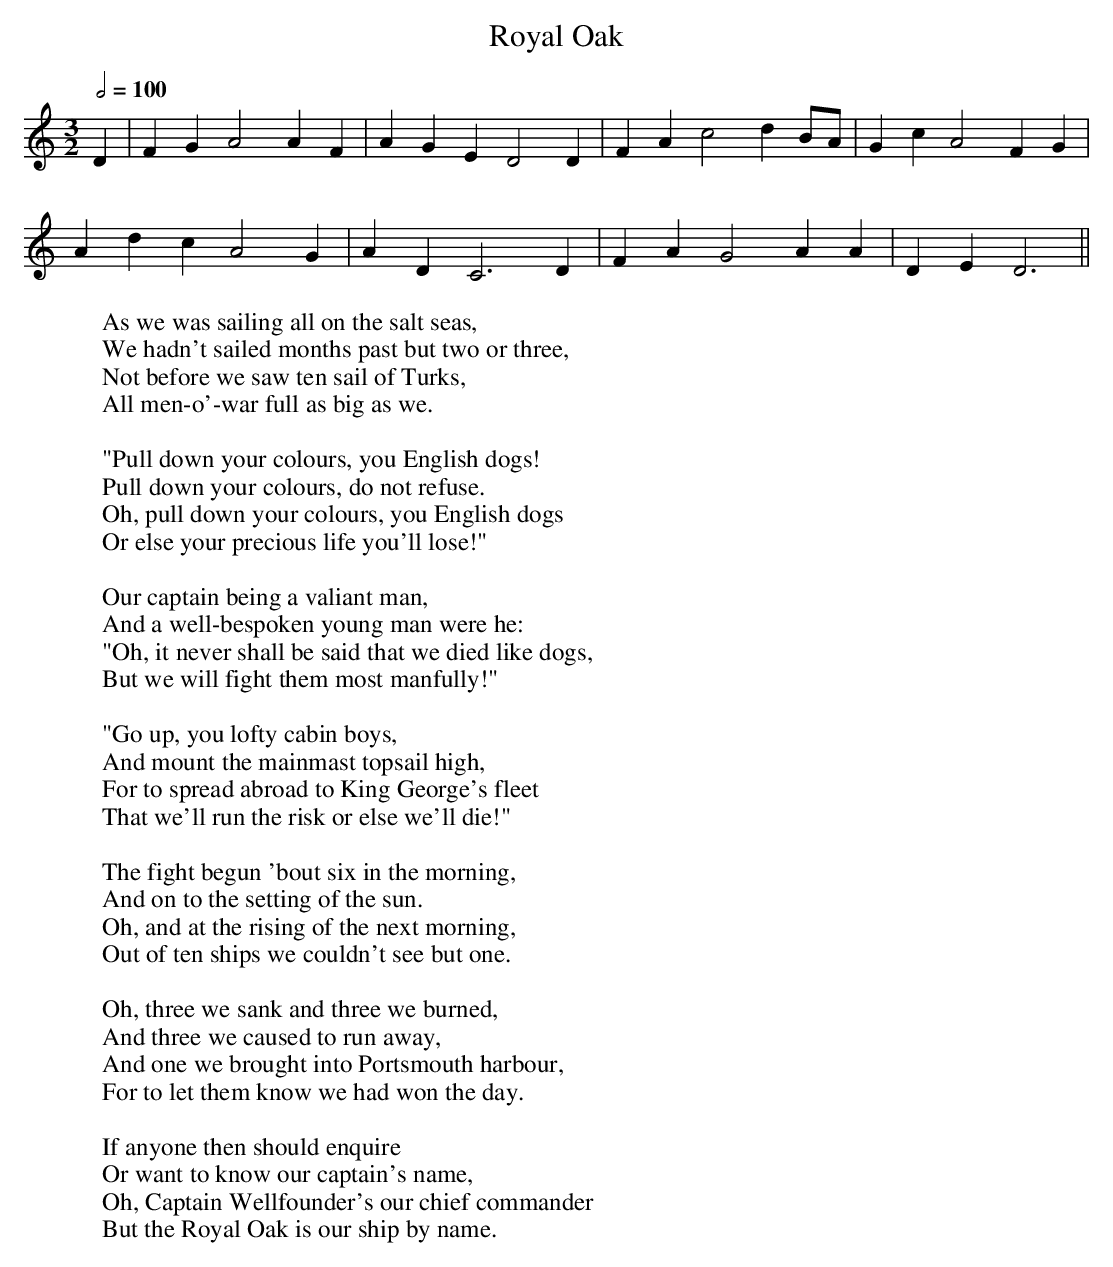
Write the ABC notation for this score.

X:1
T:Royal Oak
M:3/2
L:1/8
Q:1/2=100
W:As we was sailing all on the salt seas,
W:We hadn't sailed months past but two or three,
W:Not before we saw ten sail of Turks,
W:All men-o'-war full as big as we.
W:
W:"Pull down your colours, you English dogs!
W:Pull down your colours, do not refuse.
W:Oh, pull down your colours, you English dogs
W:Or else your precious life you'll lose!"
W:
W:Our captain being a valiant man,
W:And a well-bespoken young man were he:
W:"Oh, it never shall be said that we died like dogs,
W:But we will fight them most manfully!"
W:
W:"Go up, you lofty cabin boys,
W:And mount the mainmast topsail high,
W:For to spread abroad to King George's fleet
W:That we'll run the risk or else we'll die!"
W:
W:The fight begun 'bout six in the morning,
W:And on to the setting of the sun.
W:Oh, and at the rising of the next morning,
W:Out of ten ships we couldn't see but one.
W:
W:Oh, three we sank and three we burned,
W:And three we caused to run away,
W:And one we brought into Portsmouth harbour,
W:For to let them know we had won the day.
W:
W:If anyone then should enquire
W:Or want to know our captain's name,
W:Oh, Captain Wellfounder's our chief commander
W:But the Royal Oak is our ship by name.
K:C
D2|F2G2 A4 A2F2|A2G2 E2D4D2|F2A2 c4 d2B-A|G2c2 A4 F2G2|
A2d2 c2-A4G2|A2D2 C6D2|F2A2 G4 A2A2|D2E2 D6||
